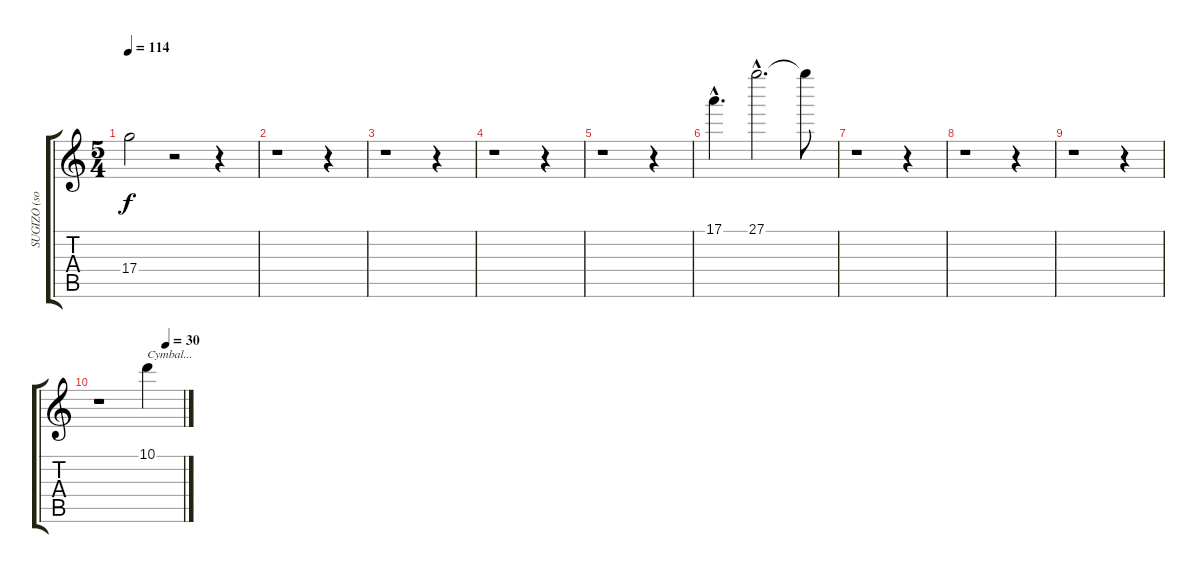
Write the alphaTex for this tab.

\track ("SUGIZO (solo guitar)" "SUGIZO (so") {instrument overdrivenguitar}
\staff {score tabs}
\tuning (E4 B3 G3 D3 A2 E2) {hide}
\ts (5 4)
\tempo 114
\clef g2
\ks c
17.4{t}.2{dy f} r.2 r.4 |
r.1 r.4 |
r.1 r.4 |
r.1 r.4 |
r.1 r.4 |
17.1{hac}.4{d volume 12 instrument fx6goblins} 27.1{hac}.2{d} 27.1{t}.8 |
r.1 r.4 |
r.1 r.4 |
r.1 r.4 |
\tempo (30 0.8)
r.1 10.1.4{txt "Cymbal..." instrument reversecymbal}
